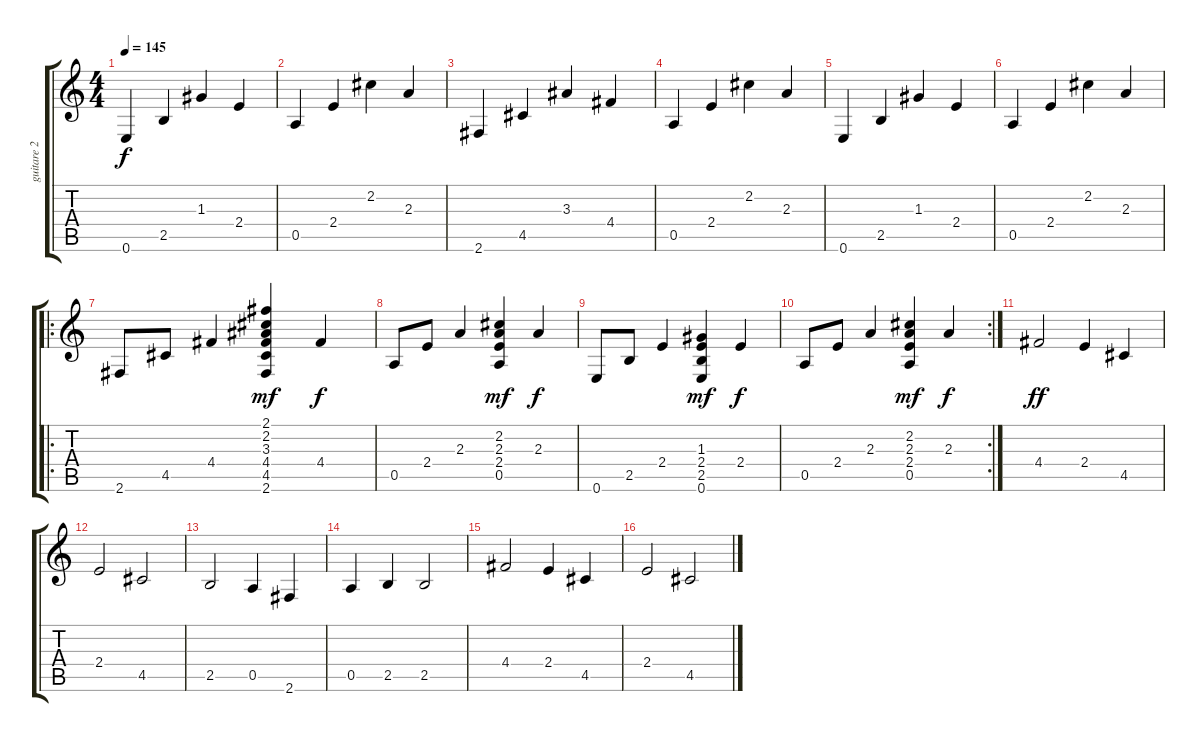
\track ("guitare 2" "guitare 2") {instrument acousticguitarsteel}
\staff {score tabs}
\tuning (E4 B3 G3 D3 A2 E2) {hide}
\ts (4 4)
\tempo 145
\clef g2
\ks c
0.6.4{dy f} 2.5.4 1.3.4 2.4.4 |
0.5.4 2.4.4 2.2.4 2.3.4 |
2.6.4 4.5.4 3.3.4 4.4.4 |
0.5.4 2.4.4 2.2.4 2.3.4 |
0.6.4 2.5.4 1.3.4 2.4.4 |
0.5.4 2.4.4 2.2.4 2.3.4 |
\ro
2.6.8 4.5.8 4.4.4 (2.1 2.2 3.3 4.4 4.5 2.6).4{dy mf} 4.4.4{dy f} |
0.5.8 2.4.8 2.3.4 (2.2 2.3 2.4 0.5).4{dy mf} 2.3.4{dy f} |
0.6.8 2.5.8 2.4.4 (1.3 2.4 2.5 0.6).4{dy mf} 2.4.4{dy f} |
\rc 2
0.5.8 2.4.8 2.3.4 (2.2 2.3 2.4 0.5).4{dy mf} 2.3.4{dy f} |
4.4.2{dy ff volume 16} 2.4.4 4.5.4 |
2.4.2 4.5.2 |
2.5.2 0.5.4 2.6.4 |
0.5.4 2.5.4 2.5.2 |
4.4.2 2.4.4 4.5.4 |
2.4.2 4.5.2
